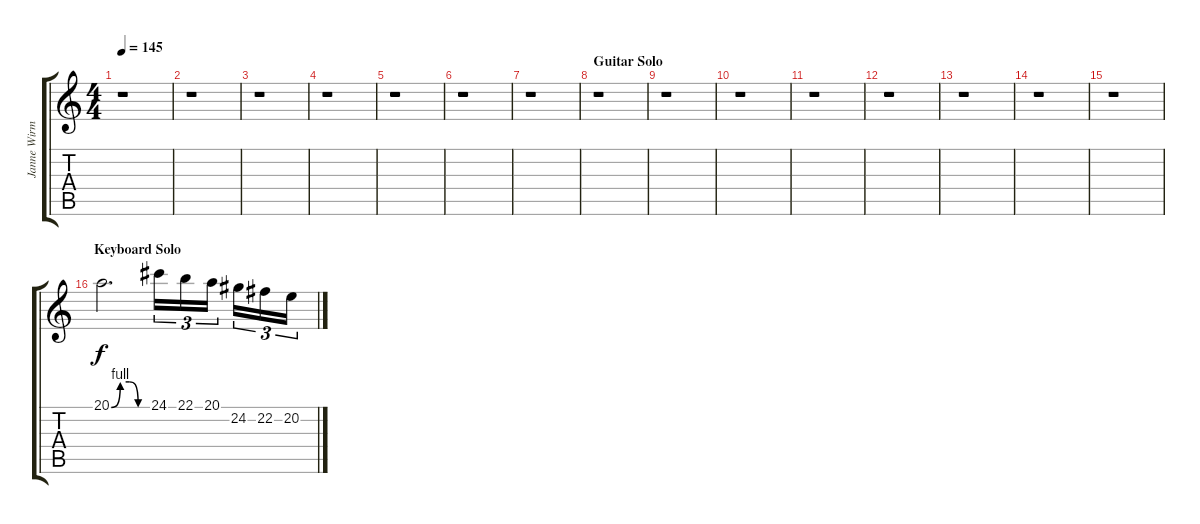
\track ("Janne Wirman" "Janne Wirm") {instrument stringensemble1}
\staff {score tabs}
\tuning (Db4 Ab3 E3 B2 Gb2 Db2) {hide}
\ts (4 4)
\tempo 145
\clef g2
\ks c
r.1{dy f} |
r.1 |
r.1 |
r.1 |
r.1 |
r.1 |
r.1 |
\section ("" "Guitar Solo")
r.1 |
r.1 |
r.1 |
r.1 |
r.1 |
r.1 |
r.1 |
r.1 |
\section ("" "Keyboard Solo")
20.1{be (custom 0 0 15 4 30 4 45 0 60 0)}.2{d instrument lead1square} 24.1.16{tu (3 2)} 22.1.16{tu (3 2)} 20.1.16{tu (3 2)} 24.2.16{tu (3 2)} 22.2.16{tu (3 2)} 20.2.16{tu (3 2)}
